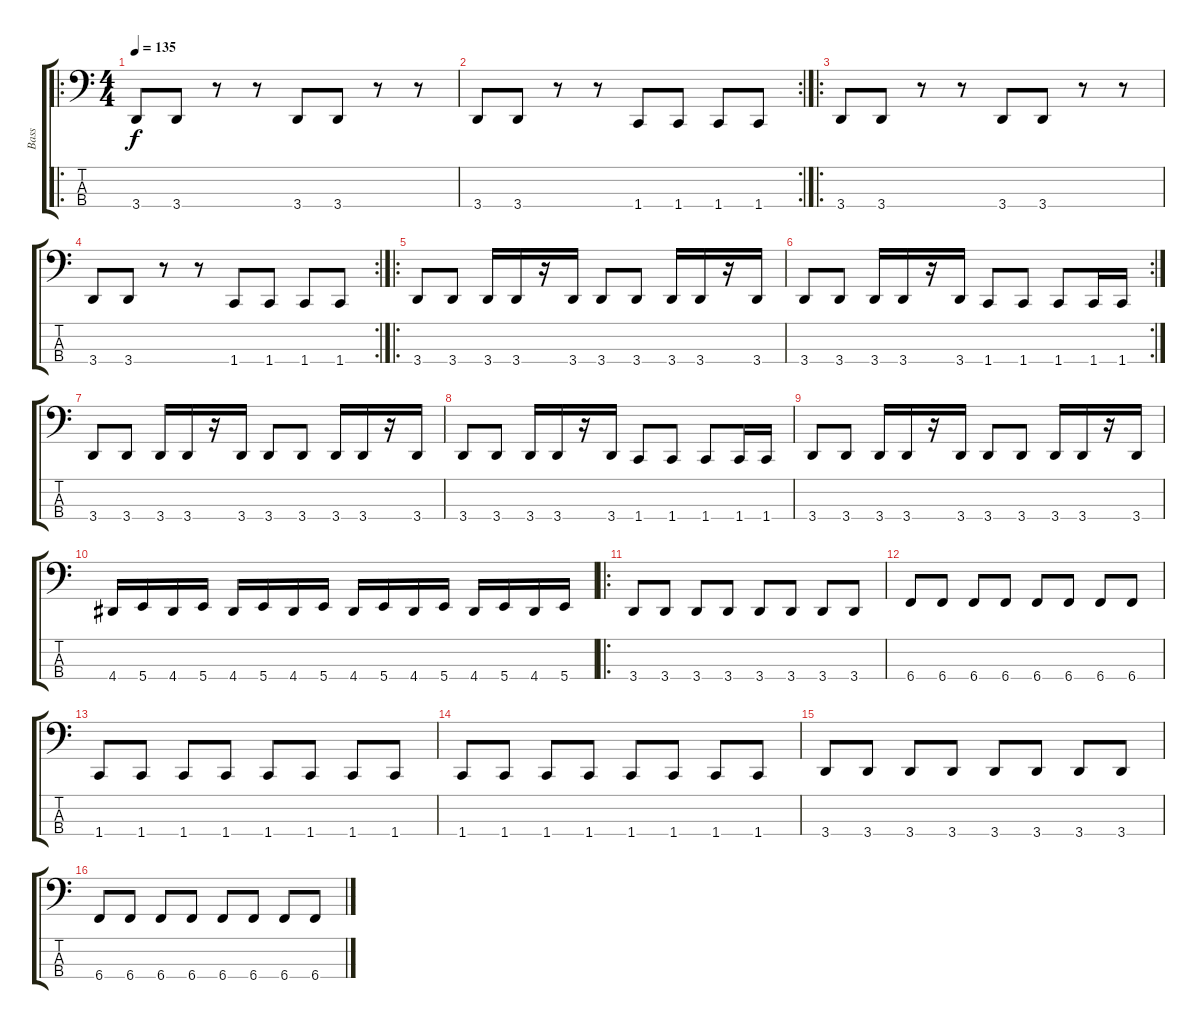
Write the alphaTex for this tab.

\track ("Bass" "Bass") {instrument electricbasspick}
\staff {score tabs}
\tuning (D2 A1 E1 B0) {hide}
\ro
\ts (4 4)
\tempo 135
\clef f4
\ks c
3.4.8{dy f} 3.4.8 r.8 r.8 3.4.8 3.4.8 r.8 r.8 |
\rc 2
3.4.8 3.4.8 r.8 r.8 1.4.8 1.4.8 1.4.8 1.4.8 |
\ro
3.4.8 3.4.8 r.8 r.8 3.4.8 3.4.8 r.8 r.8 |
\rc 2
3.4.8 3.4.8 r.8 r.8 1.4.8 1.4.8 1.4.8 1.4.8 |
\ro
3.4.8 3.4.8 3.4.16 3.4.16 r.16 3.4.16 3.4.8 3.4.8 3.4.16 3.4.16 r.16 3.4.16 |
\rc 2
3.4.8 3.4.8 3.4.16 3.4.16 r.16 3.4.16 1.4.8 1.4.8 1.4.8 1.4.16 1.4.16 |
3.4.8 3.4.8 3.4.16 3.4.16 r.16 3.4.16 3.4.8 3.4.8 3.4.16 3.4.16 r.16 3.4.16 |
3.4.8 3.4.8 3.4.16 3.4.16 r.16 3.4.16 1.4.8 1.4.8 1.4.8 1.4.16 1.4.16 |
3.4.8 3.4.8 3.4.16 3.4.16 r.16 3.4.16 3.4.8 3.4.8 3.4.16 3.4.16 r.16 3.4.16 |
4.4.16 5.4.16 4.4.16 5.4.16 4.4.16 5.4.16 4.4.16 5.4.16 4.4.16 5.4.16 4.4.16 5.4.16 4.4.16 5.4.16 4.4.16 5.4.16 |
\ro
3.4.8 3.4.8 3.4.8 3.4.8 3.4.8 3.4.8 3.4.8 3.4.8 |
6.4.8 6.4.8 6.4.8 6.4.8 6.4.8 6.4.8 6.4.8 6.4.8 |
1.4.8 1.4.8 1.4.8 1.4.8 1.4.8 1.4.8 1.4.8 1.4.8 |
1.4.8 1.4.8 1.4.8 1.4.8 1.4.8 1.4.8 1.4.8 1.4.8 |
3.4.8 3.4.8 3.4.8 3.4.8 3.4.8 3.4.8 3.4.8 3.4.8 |
6.4.8 6.4.8 6.4.8 6.4.8 6.4.8 6.4.8 6.4.8 6.4.8
